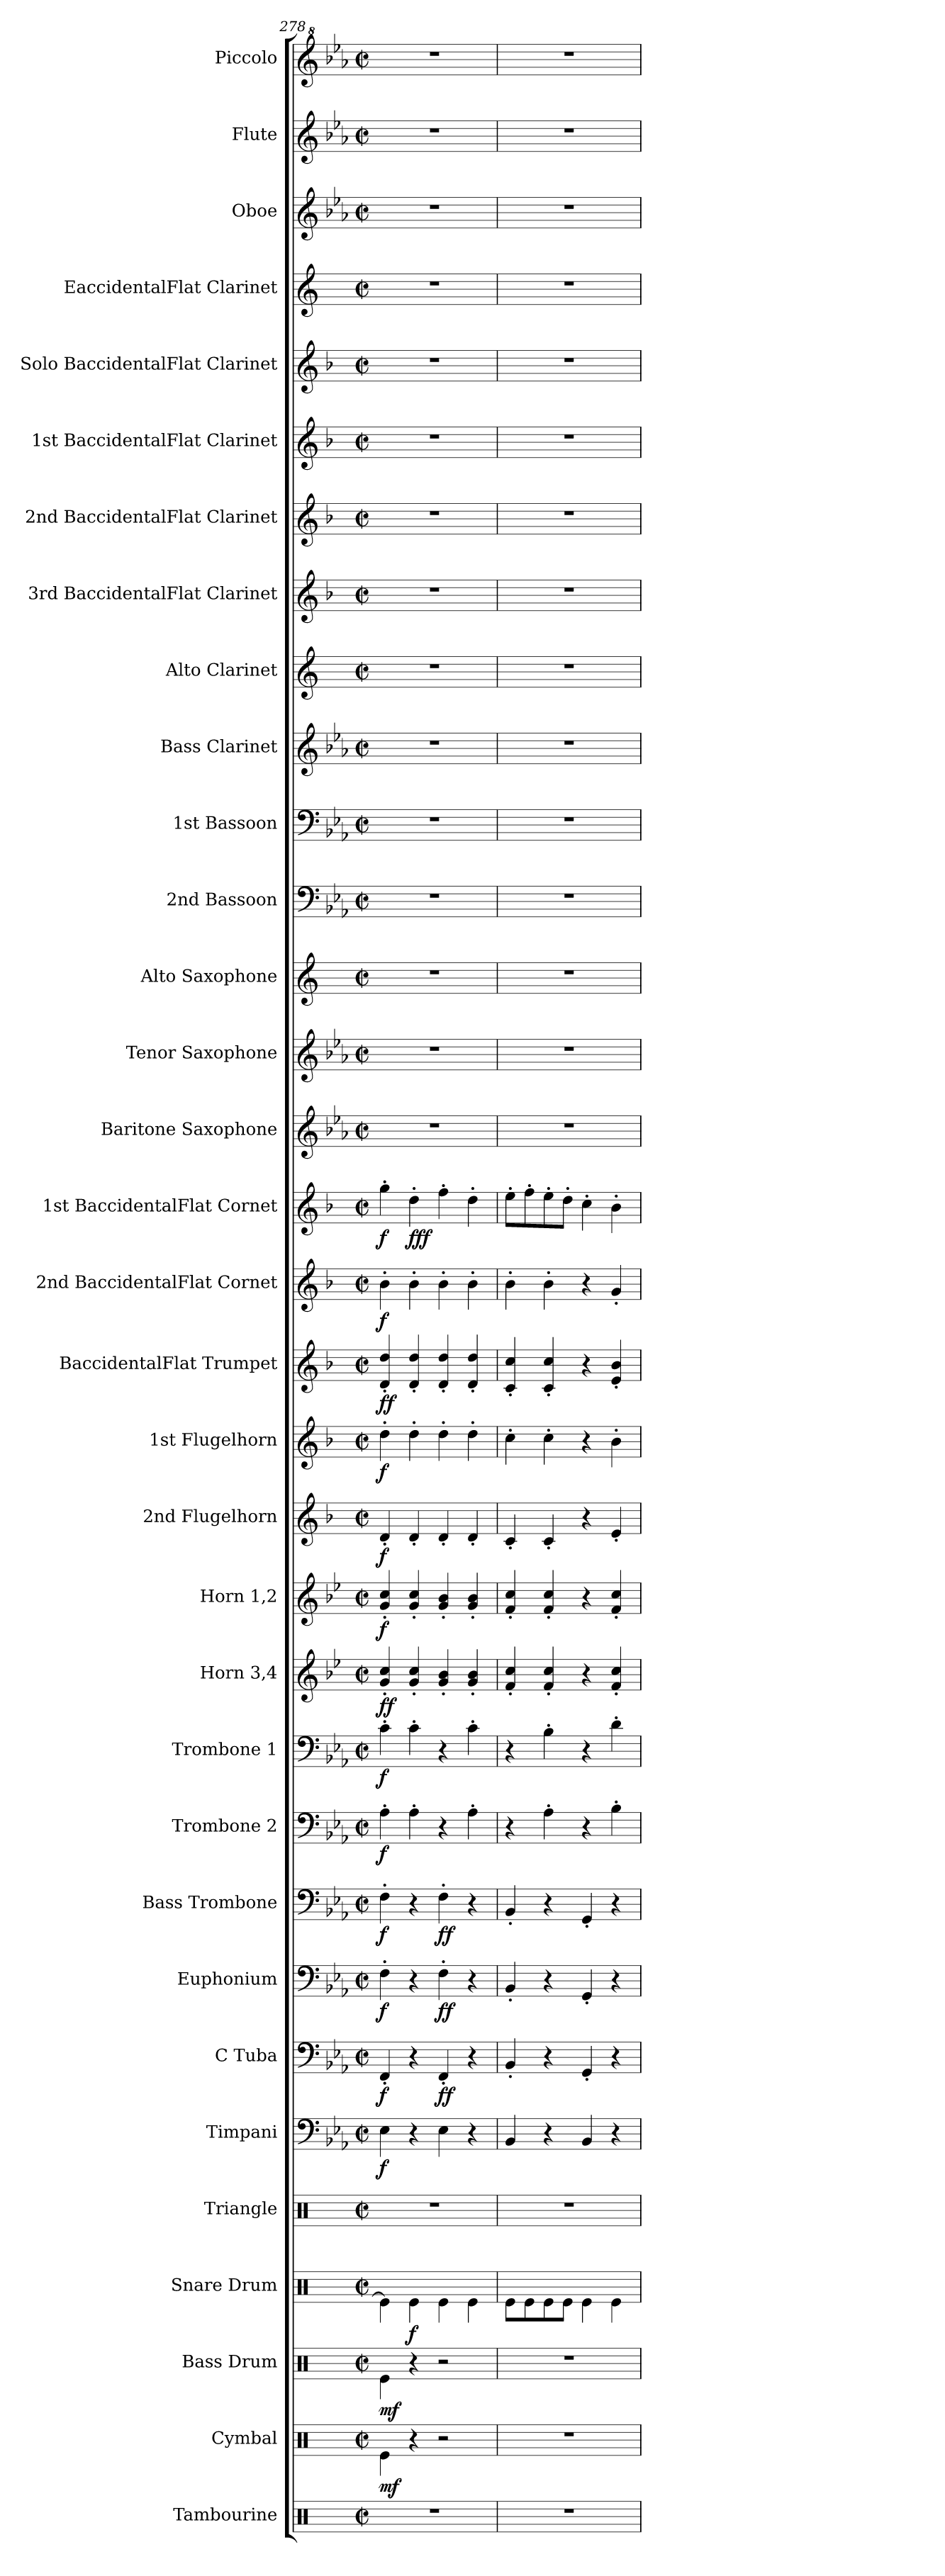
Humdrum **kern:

**kern	**kern	**dynam	**kern	**dynam	**kern	**dynam	**kern	**kern	**dynam	**kern	**dynam	**kern	**dynam	**kern	**dynam	**kern	**dynam	**kern	**dynam	**kern	**dynam	**kern	**dynam	**kern	**dynam	**kern	**dynam	**kern	**dynam	**kern	**dynam	**kern	**dynam	**kern	**kern	**kern	**kern	**kern	**kern	**kern	**kern	**kern	**kern	**kern	**kern	**kern	**kern	**kern
*part33	*part32	*part32	*part31	*part31	*part30	*part30	*part29	*part28	*part28	*part27	*part27	*part26	*part26	*part25	*part25	*part24	*part24	*part23	*part23	*part22	*part22	*part21	*part21	*part20	*part20	*part19	*part19	*part18	*part18	*part17	*part17	*part16	*part16	*part15	*part14	*part13	*part12	*part11	*part10	*part9	*part8	*part7	*part6	*part5	*part4	*part3	*part2	*part1
*staff33	*staff32	*staff32	*staff31	*staff31	*staff30	*staff30	*staff29	*staff28	*staff28	*staff27	*staff27	*staff26	*staff26	*staff25	*staff25	*staff24	*staff24	*staff23	*staff23	*staff22	*staff22	*staff21	*staff21	*staff20	*staff20	*staff19	*staff19	*staff18	*staff18	*staff17	*staff17	*staff16	*staff16	*staff15	*staff14	*staff13	*staff12	*staff11	*staff10	*staff9	*staff8	*staff7	*staff6	*staff5	*staff4	*staff3	*staff2	*staff1
*I"Tambourine	*I"Cymbal	*	*I"Bass Drum	*	*I"Snare Drum	*	*I"Triangle	*I"Timpani	*	*I"C Tuba	*	*I"Euphonium	*	*I"Bass Trombone	*	*I"Trombone 2	*	*I"Trombone 1	*	*I"Horn 3,4	*	*I"Horn 1,2	*	*I"2nd Flugelhorn	*	*I"1st Flugelhorn	*	*I"BaccidentalFlat Trumpet	*	*I"2nd BaccidentalFlat Cornet	*	*I"1st BaccidentalFlat Cornet	*	*I"Baritone Saxophone	*I"Tenor Saxophone	*I"Alto Saxophone	*I"2nd Bassoon	*I"1st Bassoon	*I"Bass Clarinet	*I"Alto Clarinet	*I"3rd BaccidentalFlat Clarinet	*I"2nd BaccidentalFlat Clarinet	*I"1st BaccidentalFlat Clarinet	*I"Solo BaccidentalFlat Clarinet	*I"EaccidentalFlat Clarinet	*I"Oboe	*I"Flute	*I"Piccolo
*I'Tamb.	*I'Cym.	*	*I'B. Dr.	*	*I'Sn. Dr.	*	*I'Trgl.	*I'Timp.	*	*I'C Tu.	*	*I'Eu.	*	*I'B. Trb.	*	*I'Trb. 2	*	*I'Trb. 1	*	*I'Hn. 3,4	*	*I'Hn. 1,2	*	*I'2nd Flghn.	*	*I'1st Flghn.	*	*I'BaccidentalFlat Tpt.	*	*I'2nd BaccidentalFlat Cnt.	*	*I'1st BaccidentalFlat Cnt.	*	*I'Bar. Sax.	*I'T. Sax.	*I'A. Sax.	*I'2nd Bsn.	*I'1st Bsn.	*I'B. Cl.	*I'A. Cl.	*I'3rd BaccidentalFlat Cl.	*I'2nd BaccidentalFlat Cl.	*I'1st BaccidentalFlat Cl.	*I'Solo BaccidentalFlat Cl.	*I'EaccidentalFlat Cl.	*I'Ob.	*I'Fl.	*I'Picc.
*clefX	*clefX	*	*clefX	*	*clefX	*	*clefX	*clefF4	*	*clefF4	*	*clefF4	*	*clefF4	*	*clefF4	*	*clefF4	*	*clefG2	*	*clefG2	*	*clefG2	*	*clefG2	*	*clefG2	*	*clefG2	*	*clefG2	*	*clefG2	*clefG2	*clefG2	*clefF4	*clefF4	*clefG2	*clefG2	*clefG2	*clefG2	*clefG2	*clefG2	*clefG2	*clefG2	*clefG2	*clefG^2
*	*	*	*	*	*	*	*	*	*	*	*	*	*	*	*	*	*	*	*	*ITrd4c7	*	*ITrd4c7	*	*ITrd1c2	*	*ITrd1c2	*	*ITrd1c2	*	*ITrd1c2	*	*ITrd1c2	*	*ITrd12c21	*ITrd8c14	*ITrd5c9	*	*	*ITrd8c14	*ITrd5c9	*ITrd1c2	*ITrd1c2	*ITrd1c2	*ITrd1c2	*ITrd-2c-3	*	*	*ITrd-7c-12
*k[]	*k[]	*	*k[]	*	*k[]	*	*k[]	*k[b-e-a-]	*	*k[b-e-a-]	*	*k[b-e-a-]	*	*k[b-e-a-]	*	*k[b-e-a-]	*	*k[b-e-a-]	*	*k[b-e-a-]	*	*k[b-e-a-]	*	*k[b-e-a-]	*	*k[b-e-a-]	*	*k[b-e-a-]	*	*k[b-e-a-]	*	*k[b-e-a-]	*	*k[b-e-a-]	*k[b-e-a-]	*k[b-e-a-]	*k[b-e-a-]	*k[b-e-a-]	*k[b-e-a-]	*k[b-e-a-]	*k[b-e-a-]	*k[b-e-a-]	*k[b-e-a-]	*k[b-e-a-]	*k[b-e-a-]	*k[b-e-a-]	*k[b-e-a-]	*k[b-e-a-]
*M4/4	*M4/4	*	*M4/4	*	*M4/4	*	*M4/4	*M4/4	*	*M4/4	*	*M4/4	*	*M4/4	*	*M4/4	*	*M4/4	*	*M4/4	*	*M4/4	*	*M4/4	*	*M4/4	*	*M4/4	*	*M4/4	*	*M4/4	*	*M4/4	*M4/4	*M4/4	*M4/4	*M4/4	*M4/4	*M4/4	*M4/4	*M4/4	*M4/4	*M4/4	*M4/4	*M4/4	*M4/4	*M4/4
*met(c|)	*met(c|)	*	*met(c|)	*	*met(c|)	*	*met(c|)	*met(c|)	*	*met(c|)	*	*met(c|)	*	*met(c|)	*	*met(c|)	*	*met(c|)	*	*met(c|)	*	*met(c|)	*	*met(c|)	*	*met(c|)	*	*met(c|)	*	*met(c|)	*	*met(c|)	*	*met(c|)	*met(c|)	*met(c|)	*met(c|)	*met(c|)	*met(c|)	*met(c|)	*met(c|)	*met(c|)	*met(c|)	*met(c|)	*met(c|)	*met(c|)	*met(c|)	*met(c|)
=278	=278	=278	=278	=278	=278	=278	=278	=278	=278	=278	=278	=278	=278	=278	=278	=278	=278	=278	=278	=278	=278	=278	=278	=278	=278	=278	=278	=278	=278	=278	=278	=278	=278	=278	=278	=278	=278	=278	=278	=278	=278	=278	=278	=278	=278	=278	=278	=278
!	!	!LO:DY:b	!	!LO:DY:b	!	!	!	!	!LO:DY:b	!	!LO:DY:b	!	!LO:DY:b	!	!LO:DY:b	!	!LO:DY:b	!	!LO:DY:b	!	!LO:DY:b	!	!	!	!	!	!	!	!	!	!	!	!	!	!	!	!	!	!	!	!	!	!	!	!	!	!	!
!	!	!	!	!	!	!	!	!	!	!	!	!	!	!	!	!	!	!	!	!	!LO:DY:n=1:b	!	!LO:DY:b	!	!LO:DY:b	!	!LO:DY:b	!	!LO:DY:b	!	!	!	!	!	!	!	!	!	!	!	!	!	!	!	!	!	!	!
!	!	!	!	!	!	!	!	!	!	!	!	!	!	!	!	!	!	!	!	!	!	!	!	!	!	!	!	!	!LO:DY:n=1:b	!	!LO:DY:b	!	!LO:DY:b	!	!	!	!	!	!	!	!	!	!	!	!	!	!	!
1r	4Re\	mf	4Re\	mf	4Re\]	.	1r	4E-\	f	4FF'/	f	4F'\	f	4F'\	f	4A-'\	f	4c'\	f	4c/' 4f/'	f f	4c/' 4f/'	f	4c'/	f	4cc'\	f	4c/' 4cc/'	f f	4a-'\	f	4ff'\	f	1r	1r	1r	1r	1r	1r	1r	1r	1r	1r	1r	1r	1r	1r	1r
!	!	!	!	!	!	!LO:DY:b	!	!	!	!	!	!	!	!	!	!	!	!	!	!	!	!	!	!	!	!	!	!	!	!	!	!	!LO:DY:b	!	!	!	!	!	!	!	!	!	!	!	!	!	!	!
.	4r	.	4r	.	4Re\	f	.	4r	.	4r	.	4r	.	4r	.	4A-'\	.	4c'\	.	4c/' 4f/'	.	4c/' 4f/'	.	4c'/	.	4cc'\	.	4c/' 4cc/'	.	4a-'\	.	4cc'\	fff	.	.	.	.	.	.	.	.	.	.	.	.	.	.	.
!	!	!	!	!	!	!	!	!	!	!	!LO:DY:b	!	!LO:DY:b	!	!LO:DY:b	!	!	!	!	!	!	!	!	!	!	!	!	!	!	!	!	!	!	!	!	!	!	!	!	!	!	!	!	!	!	!	!	!
.	2r	.	2r	.	4Re\	.	.	4E-\	.	4FF'/	ff	4F'\	ff	4F'\	ff	4r	.	4r	.	4c/' 4e-/'	.	4c/' 4e-/'	.	4c'/	.	4cc'\	.	4c/' 4cc/'	.	4a-'\	.	4ee-'\	.	.	.	.	.	.	.	.	.	.	.	.	.	.	.	.
.	.	.	.	.	4Re\	.	.	4r	.	4r	.	4r	.	4r	.	4A-'\	.	4c'\	.	4c/' 4e-/'	.	4c/' 4e-/'	.	4c'/	.	4cc'\	.	4c/' 4cc/'	.	4a-'\	.	4cc'\	.	.	.	.	.	.	.	.	.	.	.	.	.	.	.	.
=279	=279	=279	=279	=279	=279	=279	=279	=279	=279	=279	=279	=279	=279	=279	=279	=279	=279	=279	=279	=279	=279	=279	=279	=279	=279	=279	=279	=279	=279	=279	=279	=279	=279	=279	=279	=279	=279	=279	=279	=279	=279	=279	=279	=279	=279	=279	=279	=279
1r	1r	.	1r	.	8Re\L	.	1r	4BB-/	.	4BB-'/	.	4BB-'/	.	4BB-'/	.	4r	.	4r	.	4B-/' 4f/'	.	4B-/' 4f/'	.	4B-'/	.	4b-'\	.	4B-/' 4b-/'	.	4a-'\	.	8dd'\L	.	1r	1r	1r	1r	1r	1r	1r	1r	1r	1r	1r	1r	1r	1r	1r
.	.	.	.	.	8Re\	.	.	.	.	.	.	.	.	.	.	.	.	.	.	.	.	.	.	.	.	.	.	.	.	.	.	8ee-'\	.	.	.	.	.	.	.	.	.	.	.	.	.	.	.	.
.	.	.	.	.	8Re\	.	.	4r	.	4r	.	4r	.	4r	.	4A-'\	.	4B-'\	.	4B-/' 4f/'	.	4B-/' 4f/'	.	4B-'/	.	4b-'\	.	4B-/' 4b-/'	.	4a-'\	.	8dd'\	.	.	.	.	.	.	.	.	.	.	.	.	.	.	.	.
.	.	.	.	.	8Re\J	.	.	.	.	.	.	.	.	.	.	.	.	.	.	.	.	.	.	.	.	.	.	.	.	.	.	8cc'\J	.	.	.	.	.	.	.	.	.	.	.	.	.	.	.	.
.	.	.	.	.	4Re\	.	.	4BB-/	.	4GG'/	.	4GG'/	.	4GG'/	.	4r	.	4r	.	4r	.	4r	.	4r	.	4r	.	4r	.	4r	.	4b-'\	.	.	.	.	.	.	.	.	.	.	.	.	.	.	.	.
.	.	.	.	.	4Re\	.	.	4r	.	4r	.	4r	.	4r	.	4B-'\	.	4d'\	.	4B-/' 4f/'	.	4B-/' 4f/'	.	4d'/	.	4a-'\	.	4d/' 4a-/'	.	4f'/	.	4a-'\	.	.	.	.	.	.	.	.	.	.	.	.	.	.	.	.
=	=	=	=	=	=	=	=	=	=	=	=	=	=	=	=	=	=	=	=	=	=	=	=	=	=	=	=	=	=	=	=	=	=	=	=	=	=	=	=	=	=	=	=	=	=	=	=	=
*-	*-	*-	*-	*-	*-	*-	*-	*-	*-	*-	*-	*-	*-	*-	*-	*-	*-	*-	*-	*-	*-	*-	*-	*-	*-	*-	*-	*-	*-	*-	*-	*-	*-	*-	*-	*-	*-	*-	*-	*-	*-	*-	*-	*-	*-	*-	*-	*-
